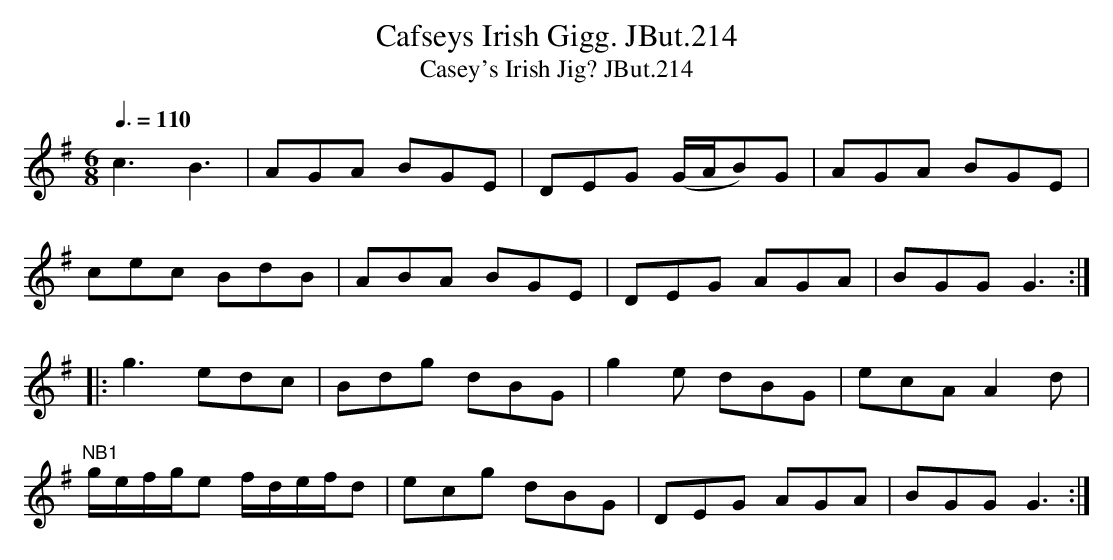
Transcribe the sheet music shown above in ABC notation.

X:1
T:Cafseys Irish Gigg. JBut.214
T:Casey's Irish Jig? JBut.214
M:6/8
L:1/8
Q:3/8=110
K:G
c3B3|AGA BGE|DEG (G/A/B)G|AGA BGE|
cec BdB|ABA BGE|DEG AGA|BGG G3:|
|: g3 edc|Bdg dBG|g2e dBG|ecA A2d|
"^NB1"g/e/f/g/e f/d/e/f/d|ecg dBG|DEG AGA|BGG G3:|
